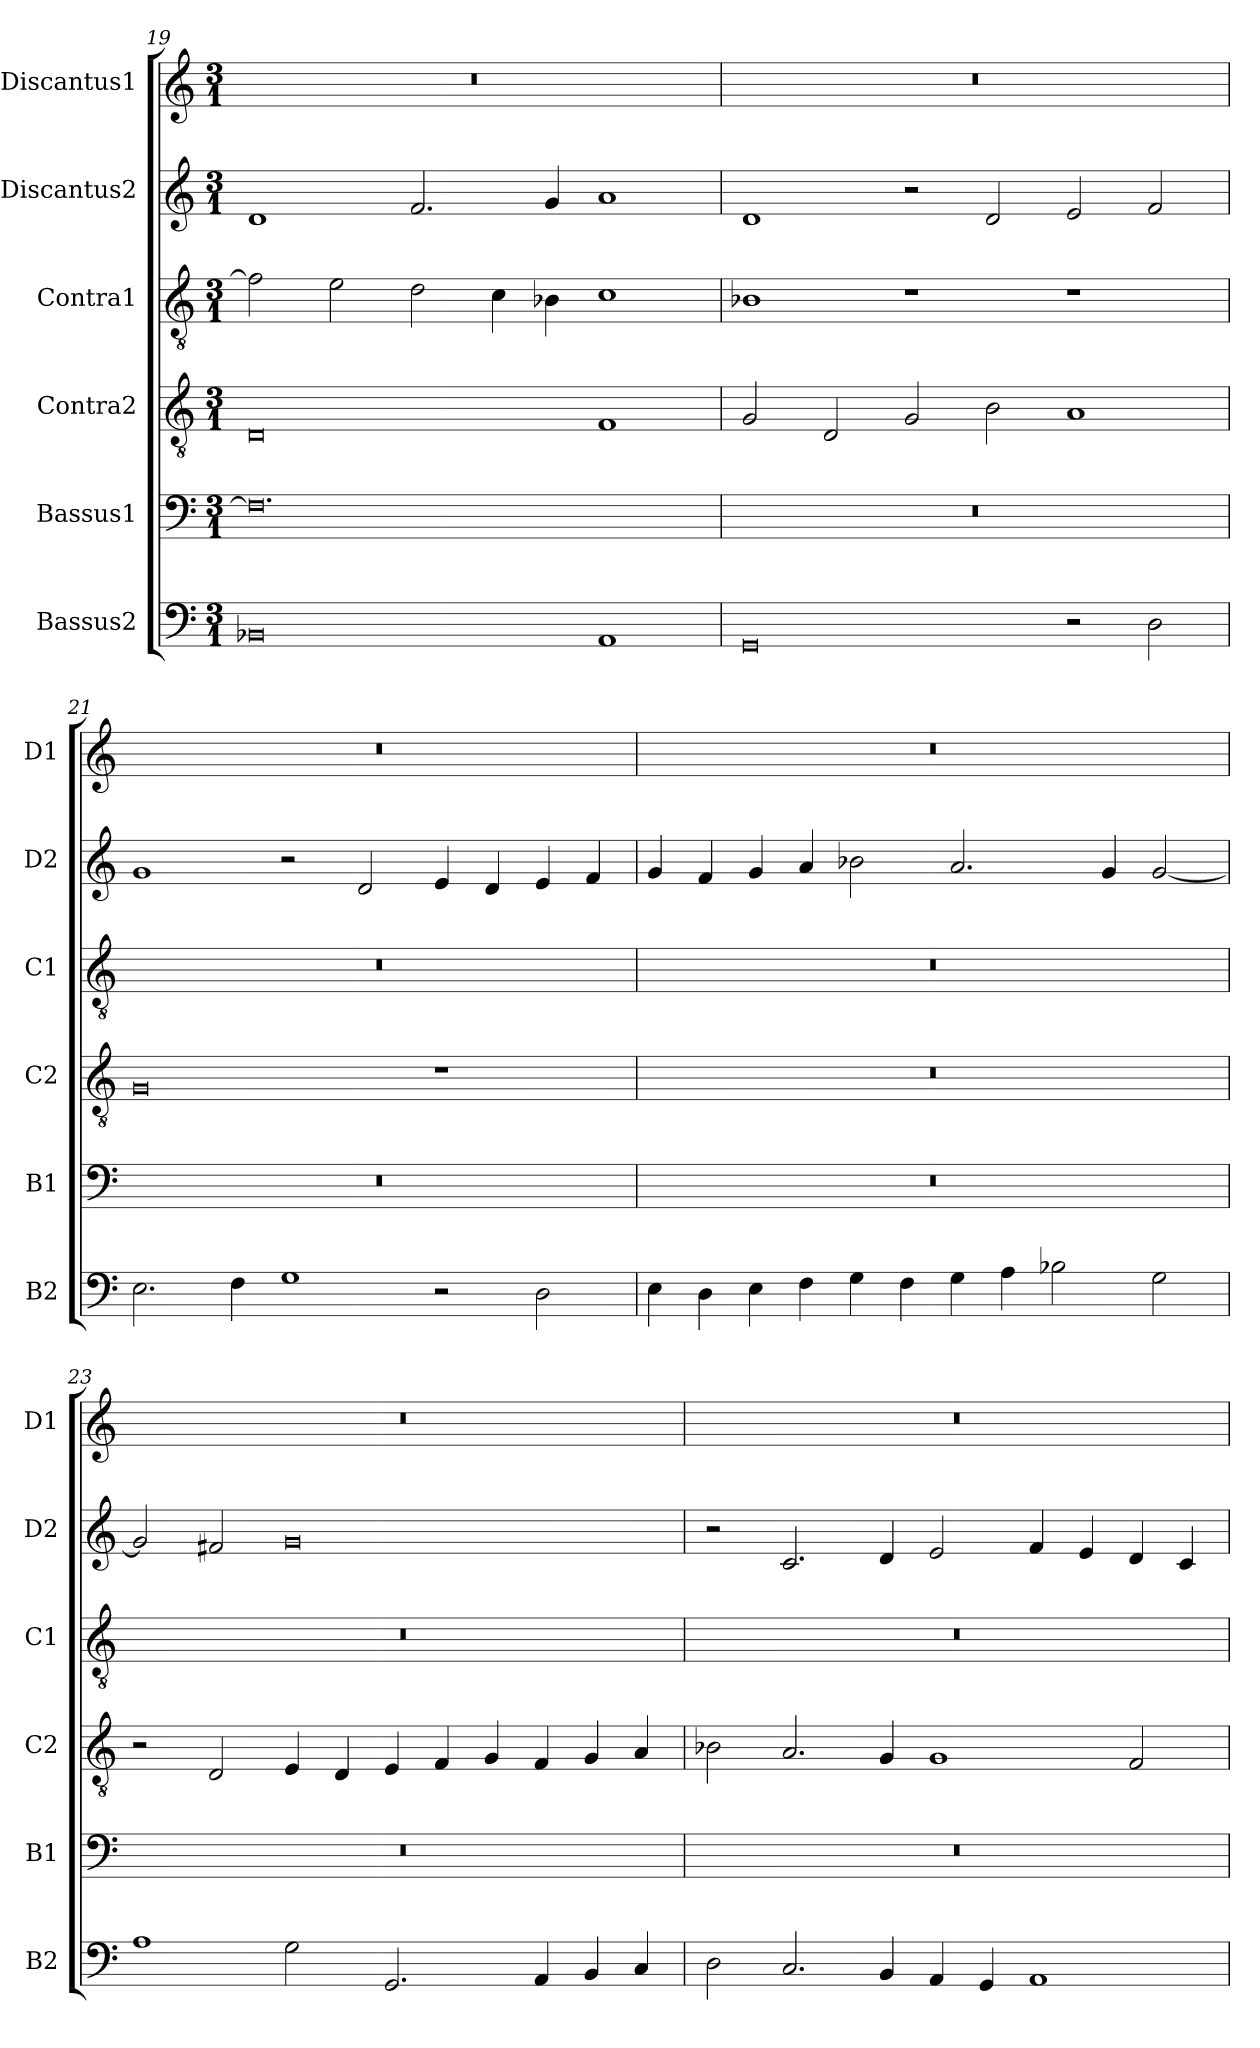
**kern	**kern	**kern	**kern	**kern	**kern
*part6	*part5	*part4	*part3	*part2	*part1
*staff6	*staff5	*staff4	*staff3	*staff2	*staff1
*I"Bassus2	*I"Bassus1	*I"Contra2	*I"Contra1	*I"Discantus2	*I"Discantus1
*I'B2	*I'B1	*I'C2	*I'C1	*I'D2	*I'D1
*clefF4	*clefF4	*clefGv2	*clefGv2	*clefG2	*clefG2
*k[]	*k[]	*k[]	*k[]	*k[]	*k[]
*M3/1	*M3/1	*M3/1	*M3/1	*M3/1	*M3/1
=19	=19	=19	=19	=19	=19
0BB-X	0.F]	0D	2f\]	1d	0.r
.	.	.	2e\	.	.
.	.	.	2d\	2.f/	.
.	.	.	4c\	.	.
.	.	.	4B-X\	4g/	.
1AA	.	1F	1c	1a	.
=20	=20	=20	=20	=20	=20
0GG	0.r	2G/	1B-X	1d	0.r
.	.	2D/	.	.	.
.	.	2G/	1r	2r	.
.	.	2B\	.	2d/	.
2r	.	1A	1r	2e/	.
2D\	.	.	.	2f/	.
=21	=21	=21	=21	=21	=21
2.E\	0.r	0G	0.r	1g	0.r
4F\	.	.	.	.	.
1G	.	.	.	2r	.
.	.	.	.	2d/	.
2r	.	1r	.	4e/	.
.	.	.	.	4d/	.
2D\	.	.	.	4e/	.
.	.	.	.	4f/	.
=22	=22	=22	=22	=22	=22
4E\	0.r	0.r	0.r	4g/	0.r
4D\	.	.	.	4f/	.
4E\	.	.	.	4g/	.
4F\	.	.	.	4a/	.
4G\	.	.	.	2b-X\	.
4F\	.	.	.	.	.
4G\	.	.	.	2.a/	.
4A\	.	.	.	.	.
2B-X\	.	.	.	.	.
.	.	.	.	4g/	.
2G\	.	.	.	[2g/	.
=23	=23	=23	=23	=23	=23
1A	0.r	2r	0.r	2g/]	0.r
.	.	2D/	.	2f#X/	.
2G\	.	4E/	.	0g	.
.	.	4D/	.	.	.
2.GG/	.	4E/	.	.	.
.	.	4F/	.	.	.
.	.	4G/	.	.	.
4AA/	.	4F/	.	.	.
4BB/	.	4G/	.	.	.
4C/	.	4A/	.	.	.
=24	=24	=24	=24	=24	=24
2D\	0.r	2B-X\	0.r	2r	0.r
2.C/	.	2.A/	.	2.c/	.
4BB/	.	4G/	.	4d/	.
4AA/	.	1G	.	2e/	.
4GG/	.	.	.	.	.
1AA	.	.	.	4f/	.
.	.	.	.	4e/	.
.	.	2F/	.	4d/	.
.	.	.	.	4c/	.
=	=	=	=	=	=
*-	*-	*-	*-	*-	*-
